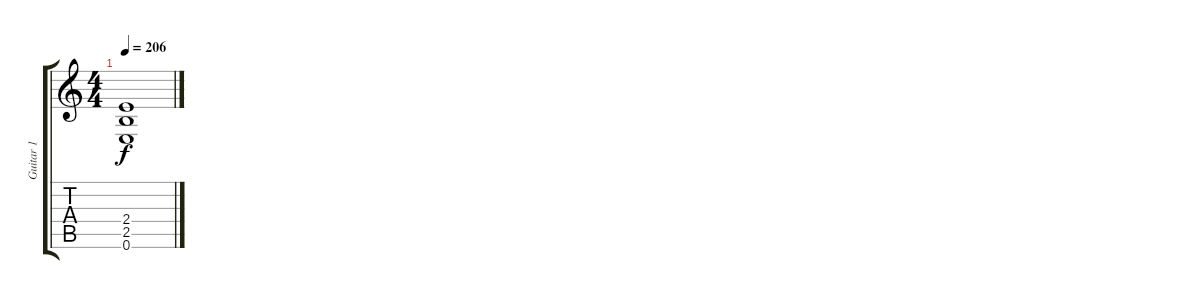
\track ("Guitar 1" "Guitar 1") {instrument distortionguitar}
\staff {score tabs}
\tuning (E4 B3 G3 D3 A2 E2) {hide}
\ts (4 4)
\tempo 206
\clef g2
\ks c
(2.4{t} 2.5{t} 0.6{t}).1{dy f}
